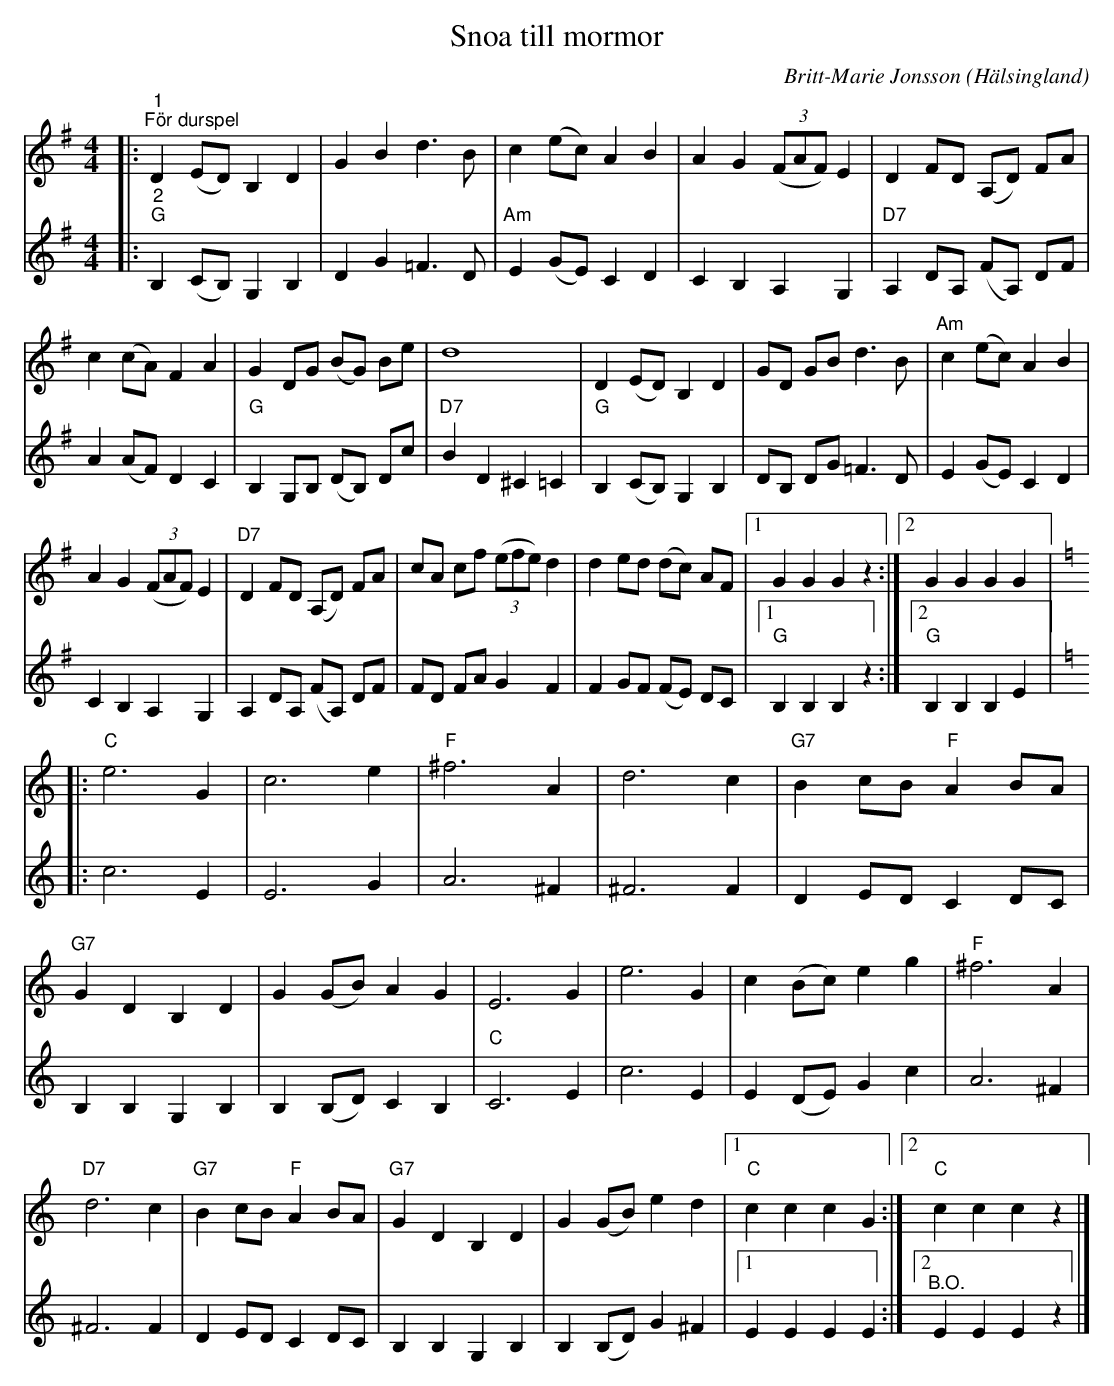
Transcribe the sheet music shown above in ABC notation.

X:1
T:Snoa till mormor
C:Britt-Marie Jonsson
O:Hälsingland
L:1/4
M:4/4
K:G
V:1
|:"^1""^För durspel" D (E/D/) B, D | G B d3/2 B/ | c (e/c/) A B | A G (3(F/A/F/) E | D F/D/ (A,/D/) F/A/ |
c (c/A/) F A | G D/G/ (B/G/) B/e/ | d4 | D (E/D/) B, D | G/D/ G/B/ d3/2 B/ | "Am" c (e/c/) A B |
A G (3(F/A/F/) E |"D7" D F/D/ (A,/D/) F/A/ | c/A/ c/f/ (3(e/f/e/) d | d e/d/ (d/c/) A/F/ |1 G G G z :|2 G G G G |:
[K:C]"C" e3 G | c3 e |"F" ^f3 A | d3 c | "G7" B c/B/"F" A B/A/ |
"G7" G D B, D | G (G/B/) A G | E3 G | e3 G | c (B/c/) e g |"F" ^f3 A |
"D7" d3 c |"G7" B c/B/"F" A B/A/ |"G7" G D B, D | G (G/B/) e d |1"C" c c c G :|2 "C" c c c z |]
V:2
|:"^2""G" B, (C/B,/) G, B, | D G =F3/2 D/ |"Am" E (G/E/) C D | C B, A, G, | "D7" A, D/A,/ (F/A,/) D/F/ |
A (A/F/) D C |"G" B, G,/B,/ (D/B,/) D/c/ |"D7" B D ^C =C | "G" B, (C/B,/) G, B, | D/B,/ D/G/ =F3/2 D/ | E (G/E/) C D |
C B, A, G, | A, D/A,/ (F/A,/) D/F/ | F/D/ F/A/ G F | F G/F/ (F/E/) D/C/ |1"G" B, B, B, z :|2"G" B, B, B, E |:
[K:C] c3 E | E3 G | A3 ^F | ^F3 F | D E/D/ C D/C/ | B, B, G, B, |
B, (B,/D/) C B, |"C" C3 E | c3 E | E (D/E/) G c | A3 ^F | ^F3 F |
D E/D/ C D/C/ | B, B, G, B, | B, (B,/D/) G ^F |1 E E E E :|2"^B.O." E E E z |]
